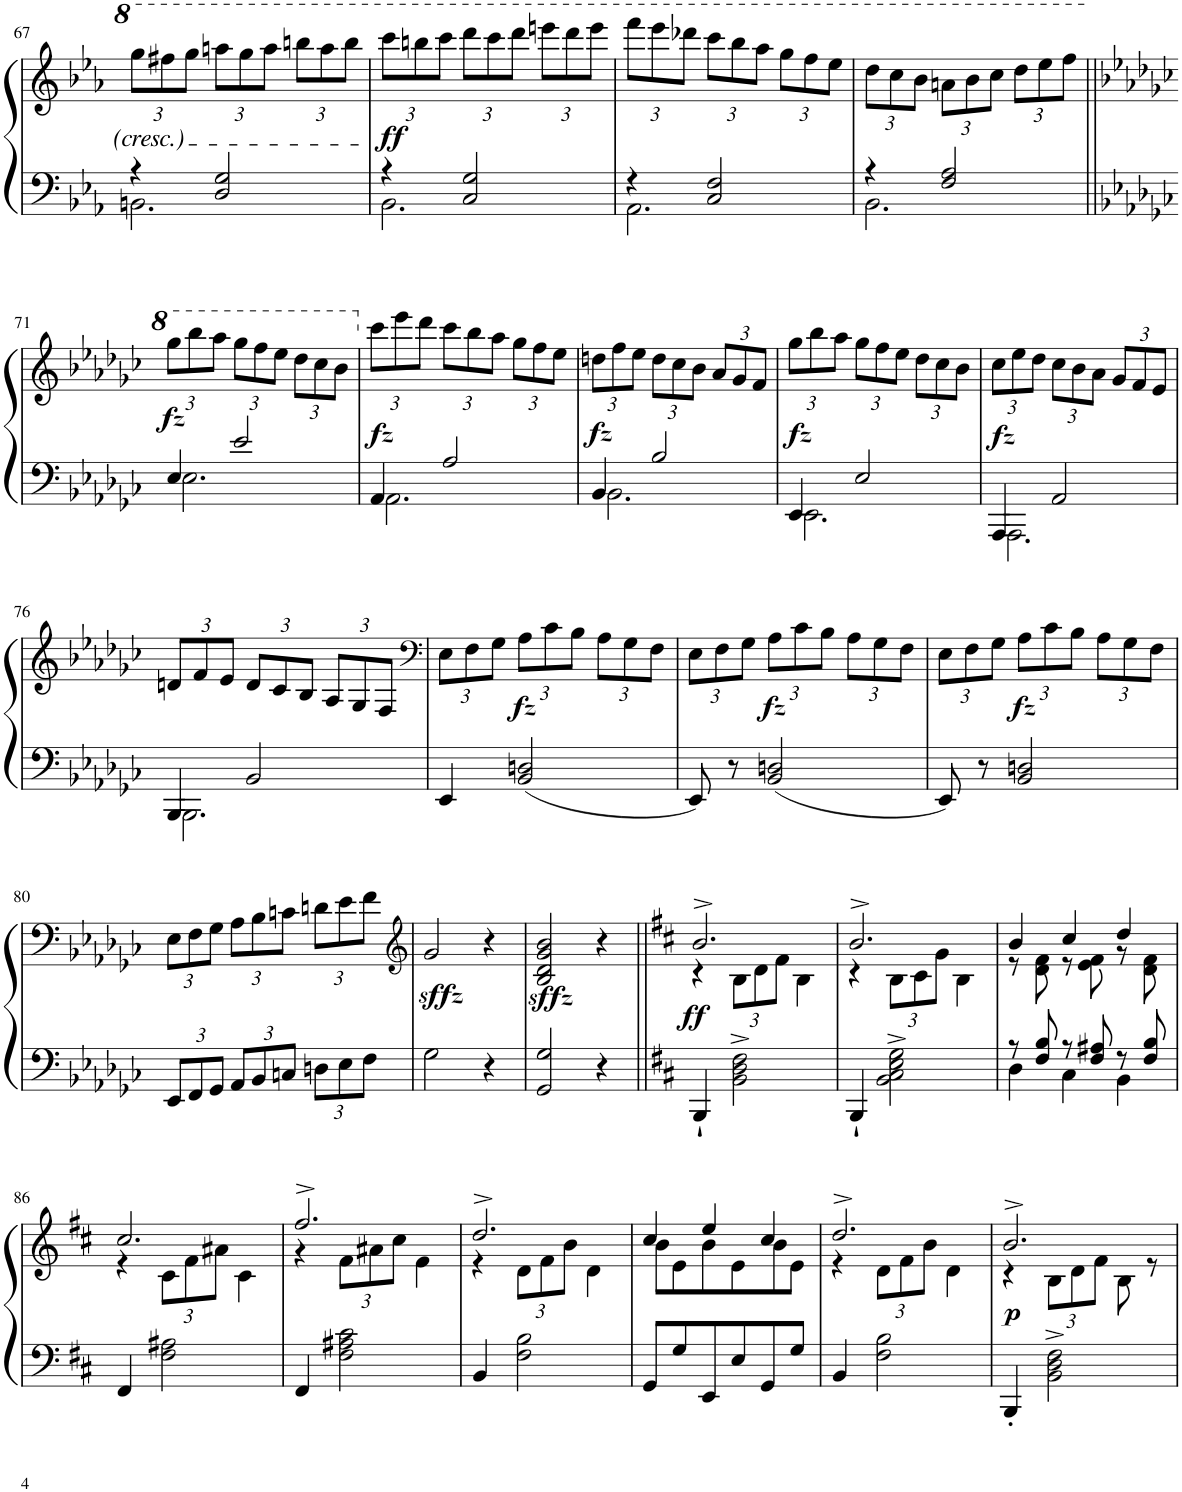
**kern	**kern	**dynam
*part1	*part1	*part1
*staff2	*staff1	*staff1/2
*I"Piano	*	*
*I'Pno.	*	*
!!LO:PB:g=z
*clefF4	*clefG2	*
*k[b-e-a-]	*k[b-e-a-]	*
*M3/4	*M3/4	*
=67	=67	=67
*^	*	*
*	*	*Xbrackettup	*
4r	2.BBn\	12ggg\L	.
.	.	12fff#X\	.
.	.	12ggg\J	.
2D/ 2G/	.	12aaan\L	.
.	.	12ggg\	.
.	.	12aaa\J	.
.	.	12bbbn\L	.
.	.	12aaa\	.
.	.	12bbb\J	.
=68	=68	=68	=68
!	!	!	!LO:DY:b
4r	2.BB-\	12cccc\L	ff
.	.	12bbbn\	.
.	.	12cccc\J	.
2C/ 2G/	.	12dddd\L	.
.	.	12cccc\	.
.	.	12dddd\J	.
.	.	12eeeen\L	.
.	.	12dddd\	.
.	.	12eeee\J	.
=69	=69	=69	=69
4r	2.AA-\	12ffff\L	.
.	.	12eeee-\	.
.	.	12dddd-X\J	.
2C/ 2F/	.	12cccc\L	.
.	.	12bbb-\	.
.	.	12aaa-\J	.
.	.	12ggg\L	.
.	.	12fff\	.
.	.	12eee-\J	.
=70	=70	=70	=70
4r	2.BB-\	12ddd\L	.
.	.	12ccc\	.
.	.	12bb-\J	.
2F/ 2A-/	.	12aan\L	.
.	.	12bb-\	.
.	.	12ccc\J	.
.	.	12ddd\L	.
.	.	12eee-\	.
.	.	12fff\J	.
!!LO:LB:g=z
=71||	=71||	=71||	=71||
*k[b-e-a-d-g-c-]	*	*k[b-e-a-d-g-c-]	*
!	!	!	!LO:DY:b
4E-/	2.E-\	12ggg-\L	fz
.	.	12bbb-\	.
.	.	12aaa-\J	.
2e-/	.	12ggg-\L	.
.	.	12fff\	.
.	.	12eee-\J	.
.	.	12ddd-\L	.
.	.	12ccc-\	.
.	.	12bb-\J	.
=72	=72	=72	=72
!	!	!	!LO:DY:b
4AA-/	2.AA-\	12ccc-\L	fz
.	.	12eee-\	.
.	.	12ddd-\J	.
2A-/	.	12ccc-\L	.
.	.	12bb-\	.
.	.	12aa-\J	.
.	.	12gg-\L	.
.	.	12ff\	.
.	.	12ee-\J	.
=73	=73	=73	=73
!	!	!	!LO:DY:b
4BB-/	2.BB-\	12ddn\L	fz
.	.	12ff\	.
.	.	12ee-\J	.
2B-/	.	12dd\L	.
.	.	12cc-\	.
.	.	12b-\J	.
.	.	12a-/L	.
.	.	12g-/	.
.	.	12f/J	.
=74	=74	=74	=74
!	!	!	!LO:DY:b
4EE-/	2.EE-\	12gg-\L	fz
.	.	12bb-\	.
.	.	12aa-\J	.
2E-/	.	12gg-\L	.
.	.	12ff\	.
.	.	12ee-\J	.
.	.	12dd-\L	.
.	.	12cc-\	.
.	.	12b-\J	.
=75	=75	=75	=75
!	!	!	!LO:DY:b
4AAA-/	2.AAA-\	12cc-\L	fz
.	.	12ee-\	.
.	.	12dd-\J	.
2AA-/	.	12cc-\L	.
.	.	12b-\	.
.	.	12a-\J	.
.	.	12g-/L	.
.	.	12f/	.
.	.	12e-/J	.
!!LO:LB:g=z
=76	=76	=76	=76
4BBB-/	2.BBB-\	12dn/L	.
.	.	12f/	.
.	.	12e-/J	.
2BB-/	.	12d/L	.
.	.	12c-/	.
.	.	12B-/J	.
.	.	12A-/L	.
.	.	12G-/	.
.	.	12F/J	.
*v	*v	*	*
=77	=77	=77
*	*clefF4	*
4EE-/	12E-\L	.
.	12F\	.
.	12G-\J	.
!	!	!LO:DY:b
2BB-/ 2Dn/	12A-\L	fz
.	12c-\	.
.	12B-\J	.
.	12A-\L	.
.	12G-\	.
.	12F\J	.
=78	=78	=78
8EE-/	12E-\L	.
.	12F\	.
8r	.	.
.	12G-\J	.
!	!	!LO:DY:b
2BB-/ 2Dn/	12A-\L	fz
.	12c-\	.
.	12B-\J	.
.	12A-\L	.
.	12G-\	.
.	12F\J	.
=79	=79	=79
8EE-/	12E-\L	.
.	12F\	.
8r	.	.
.	12G-\J	.
!	!	!LO:DY:b
2BB-/ 2Dn/	12A-\L	fz
.	12c-\	.
.	12B-\J	.
.	12A-\L	.
.	12G-\	.
.	12F\J	.
!!LO:LB:g=z
=80	=80	=80
*Xbrackettup	*	*
12EE-/L	12E-\L	.
12FF/	12F\	.
12GG-/J	12G-\J	.
12AA-/L	12A-\L	.
12BB-/	12B-\	.
12Cn/J	12cn\J	.
12Dn\L	12dn\L	.
12E-\	12e-\	.
12F\J	12f\J	.
=81	=81	=81
*	*clefG2	*
!	!	!LO:DY:b
2G-\	2g-/	sffz
4r	4r	.
=82	=82	=82
!	!	!LO:DY:b
2GG-/ 2G-/	2B-/ 2d-/ 2g-/ 2b-/	sffz
4r	4r	.
=83||	=83||	=83||
*k[f#c#]	*k[f#c#]	*
*	*^	*
!	!	!	!LO:DY:b
4BBB`/	2.b^/	4r	ff
2BB\^ 2D\^ 2F#\^	.	12B\L	.
.	.	12d\	.
.	.	12f#\J	.
.	.	4B\	.
=84	=84	=84	=84
4BBB`/	2.b^/	4r	.
2BB\^ 2C#\^ 2E\^ 2G\^	.	12B\L	.
.	.	12c#\	.
.	.	12g\J	.
.	.	4B\	.
=85	=85	=85	=85
*^	*	*	*
8r	4D\	4b/	8r	.
8F#/ 8B/	.	.	8d\ 8f#\	.
8r	4C#\	4cc#/	8r	.
8F#/ 8A#X/	.	.	8e\ 8f#\	.
8r	4BB\	4dd/	8r	.
8F#/ 8B/	.	.	8d\ 8f#\	.
*v	*v	*	*	*
!!LO:LB:g=z	!!
=86	=86	=86	=86
4FF#/	2.cc#/	4r	.
2F#\ 2A#X\	.	12c#\L	.
.	.	12f#\	.
.	.	12a#X\J	.
.	.	4c#\	.
=87	=87	=87	=87
4FF#/	2.ff#^/	4r	.
2F#\ 2A#X\ 2c#\	.	12f#\L	.
.	.	12a#X\	.
.	.	12cc#\J	.
.	.	4f#\	.
=88	=88	=88	=88
4BB/	2.dd^/	4r	.
2F#\ 2B\	.	12d\L	.
.	.	12f#\	.
.	.	12b\J	.
.	.	4d\	.
=89	=89	=89	=89
8GG/L	4cc#/	8b\L	.
8G/	.	8e\	.
8EE/	4ee/	8b\	.
8E/	.	8e\	.
8GG/	4cc#/	8b\	.
8G/J	.	8e\J	.
=90	=90	=90	=90
4BB/	2.dd^/	4r	.
2F#\ 2B\	.	12d\L	.
.	.	12f#\	.
.	.	12b\J	.
.	.	4d\	.
=91	=91	=91	=91
!	!	!	!LO:DY:b
4BBB'/	2.b^/	4r	p
2BB\^ 2D\^ 2F#\^	.	12B\L	.
.	.	12d\	.
.	.	12f#\J	.
.	.	8B\	.
.	.	8r	.
*	*v	*v	*
=	=	=
*-	*-	*-
